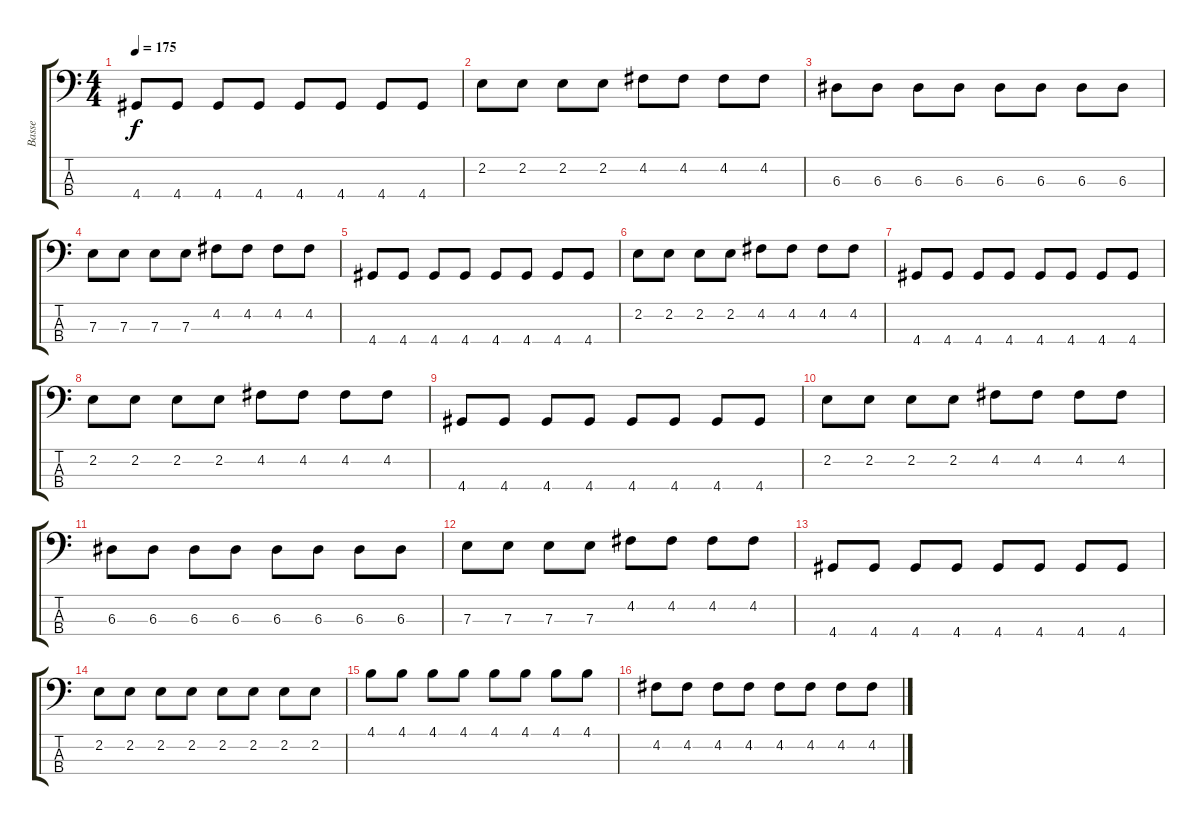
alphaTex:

\track ("Basse" "Basse") {instrument electricbassfinger}
\staff {score tabs}
\tuning (G2 D2 A1 E1) {hide}
\ts (4 4)
\tempo 175
\clef f4
\ks c
4.4.8{dy f} 4.4.8 4.4.8 4.4.8 4.4.8 4.4.8 4.4.8 4.4.8 |
2.2.8 2.2.8 2.2.8 2.2.8 4.2.8 4.2.8 4.2.8 4.2.8 |
6.3.8 6.3.8 6.3.8 6.3.8 6.3.8 6.3.8 6.3.8 6.3.8 |
7.3.8 7.3.8 7.3.8 7.3.8 4.2.8 4.2.8 4.2.8 4.2.8 |
4.4.8 4.4.8 4.4.8 4.4.8 4.4.8 4.4.8 4.4.8 4.4.8 |
2.2.8 2.2.8 2.2.8 2.2.8 4.2.8 4.2.8 4.2.8 4.2.8 |
4.4.8 4.4.8 4.4.8 4.4.8 4.4.8 4.4.8 4.4.8 4.4.8 |
2.2.8 2.2.8 2.2.8 2.2.8 4.2.8 4.2.8 4.2.8 4.2.8 |
4.4.8 4.4.8 4.4.8 4.4.8 4.4.8 4.4.8 4.4.8 4.4.8 |
2.2.8 2.2.8 2.2.8 2.2.8 4.2.8 4.2.8 4.2.8 4.2.8 |
6.3.8 6.3.8 6.3.8 6.3.8 6.3.8 6.3.8 6.3.8 6.3.8 |
7.3.8 7.3.8 7.3.8 7.3.8 4.2.8 4.2.8 4.2.8 4.2.8 |
4.4.8 4.4.8 4.4.8 4.4.8 4.4.8 4.4.8 4.4.8 4.4.8 |
2.2.8 2.2.8 2.2.8 2.2.8 2.2.8 2.2.8 2.2.8 2.2.8 |
4.1.8 4.1.8 4.1.8 4.1.8 4.1.8 4.1.8 4.1.8 4.1.8 |
4.2.8 4.2.8 4.2.8 4.2.8 4.2.8 4.2.8 4.2.8 4.2.8
